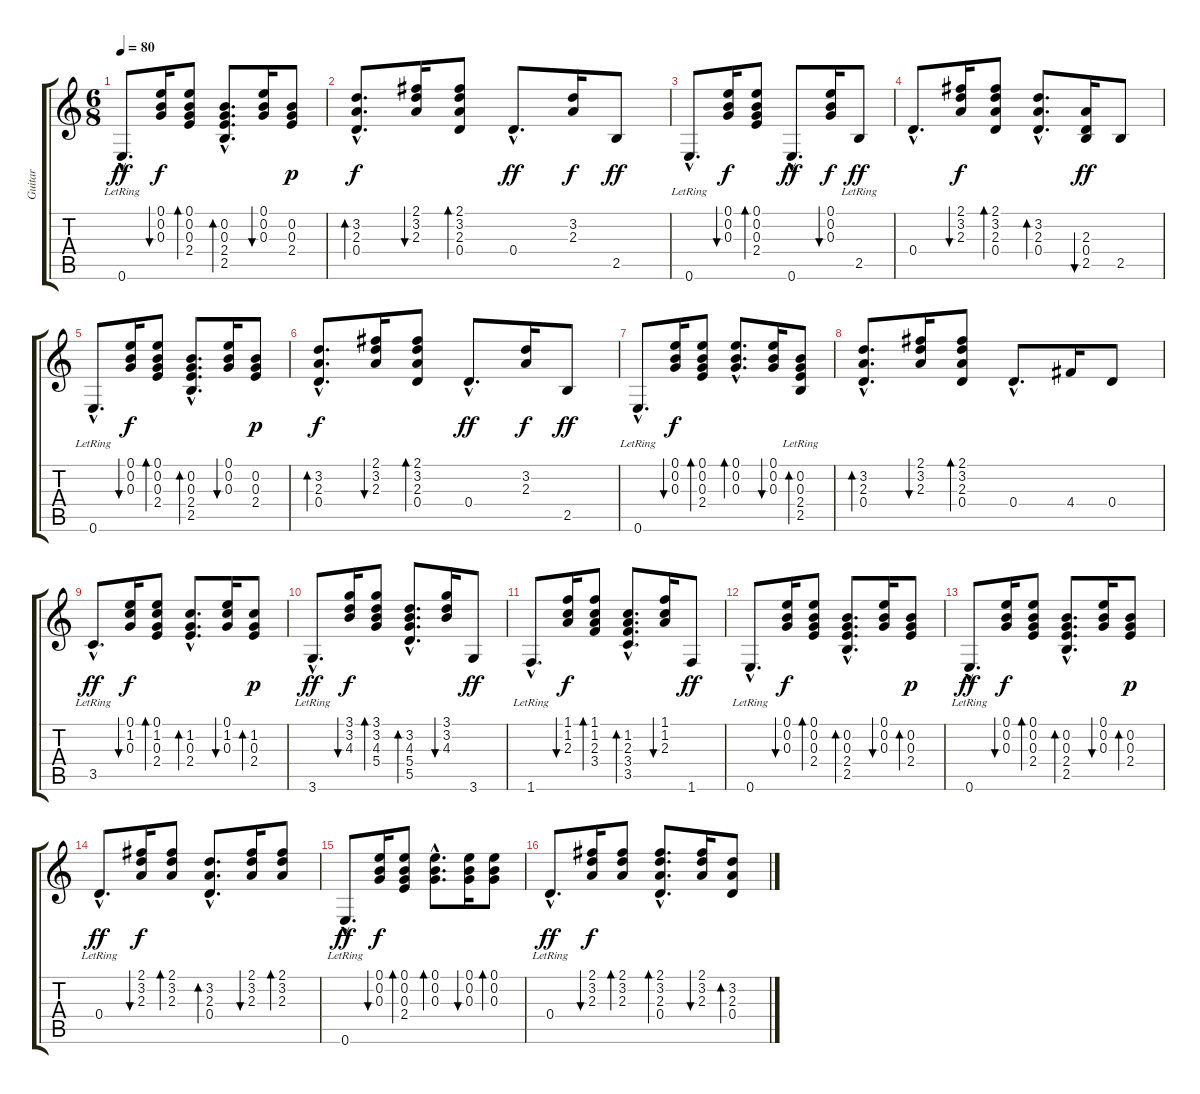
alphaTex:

\track ("Guitar" "Guitar") {instrument acousticguitarsteel}
\staff {score tabs}
\tuning (E4 B3 G3 D3 A2 E2) {hide}
\ts (6 8)
\tempo 80
\clef g2
\ks c
0.6{hac lr}.8{d dy ff instrument acousticguitarsteel} (0.1 0.2 0.3).16{bu 60 dy f} (0.1 0.2 0.3 2.4).8{bd 60} (0.2{hac} 0.3{hac} 2.4{hac} 2.5{hac}).8{d bd 60} (0.1 0.2 0.3).16{bu 60} (0.2 0.3 2.4).8{dy p} |
(3.2{hac} 2.3{hac} 0.4{hac}).8{d bd 60 dy f} (2.1 3.2 2.3).16{bu 60} (2.1 3.2 2.3 0.4).8{bd 60} 0.4{hac}.8{d dy ff} (3.2 2.3).16{dy f} 2.5.8{dy ff} |
0.6{hac lr}.8{d} (0.1 0.2 0.3).16{bu 60 dy f} (0.1 0.2 0.3 2.4).8{bd 60} 0.6{hac}.8{d dy ff} (0.1 0.2 0.3).16{bu 60 dy f} 2.5{lr}.8{dy ff} |
0.4{hac}.8{d} (2.1 3.2 2.3).16{bu 60 dy f} (2.1 3.2 2.3 0.4).8{bd 60} (3.2{hac} 2.3{hac} 0.4{hac}).8{d bd 60} (2.3 0.4 2.5).16{bu 60 dy ff} 2.5.8 |
0.6{hac lr}.8{d} (0.1 0.2 0.3).16{bu 60 dy f} (0.1 0.2 0.3 2.4).8{bd 60} (0.2{hac} 0.3{hac} 2.4{hac} 2.5{hac}).8{d bd 60} (0.1 0.2 0.3).16{bu 60} (0.2 0.3 2.4).8{dy p} |
(3.2{hac} 2.3{hac} 0.4{hac}).8{d bd 60 dy f} (2.1 3.2 2.3).16{bu 60} (2.1 3.2 2.3 0.4).8{bd 60} 0.4{hac}.8{d dy ff} (3.2 2.3).16{dy f} 2.5.8{dy ff} |
0.6{hac lr}.8{d} (0.1 0.2 0.3).16{bu 60 dy f} (0.1 0.2 0.3 2.4).8{bd 60} (0.1{hac} 0.2{hac} 0.3{hac}).8{d bd 60} (0.1 0.2 0.3).16{bu 60} (0.2 0.3 2.4 2.5{lr}).8{bd 60} |
(3.2{hac} 2.3{hac} 0.4{hac}).8{d bd 60} (2.1 3.2 2.3).16{bu 60} (2.1 3.2 2.3 0.4).8{bd 60} 0.4{hac}.8{d} 4.4.16 0.4.8 |
3.5{hac lr}.8{d dy ff} (0.1 1.2 0.3).16{bu 60 dy f} (0.1 1.2 0.3 2.4).8{bd 60} (1.2{hac} 0.3{hac} 2.4{hac}).8{d bd 60} (0.1 1.2 0.3).16{bu 60} (1.2 0.3 2.4).8{bd 60 dy p} |
3.6{hac lr}.8{d dy ff} (3.1 3.2 4.3).16{bu 60 dy f} (3.1 3.2 4.3 5.4).8{bd 60} (3.2{hac} 4.3{hac} 5.4{hac} 5.5{hac}).8{d bd 60} (3.1 3.2 4.3).16{bu 60} 3.6.8{dy ff} |
1.6{hac lr}.8{d} (1.1 1.2 2.3).16{bu 60 dy f} (1.1 1.2 2.3 3.4).8{bd 60} (1.2{hac} 2.3{hac} 3.4{hac} 3.5{hac}).8{d bd 60} (1.1 1.2 2.3).16{bu 60} 1.6.8{dy ff} |
0.6{hac lr}.8{d} (0.1 0.2 0.3).16{bu 60 dy f} (0.1 0.2 0.3 2.4).8{bd 60} (0.2{hac} 0.3{hac} 2.4{hac} 2.5{hac}).8{d bd 60} (0.1 0.2 0.3).16{bu 60} (0.2 0.3 2.4).8{bd 60 dy p} |
0.6{hac lr}.8{d dy ff} (0.1 0.2 0.3).16{bu 60 dy f} (0.1 0.2 0.3 2.4).8{bd 60} (0.2{hac} 0.3{hac} 2.4{hac} 2.5{hac}).8{d bd 60} (0.1 0.2 0.3).16{bu 60} (0.2 0.3 2.4).8{bd 60 dy p} |
0.4{hac lr}.8{d dy ff} (2.1 3.2 2.3).16{bu 60 dy f} (2.1 3.2 2.3).8{bd 60} (3.2{hac} 2.3{hac} 0.4{hac}).8{d bd 60} (2.1 3.2 2.3).16{bu 60} (2.1 3.2 2.3).8{bd 60} |
0.6{hac lr}.8{d dy ff} (0.1 0.2 0.3).16{bu 60 dy f} (0.1 0.2 0.3 2.4).8{bd 60} (0.1{hac} 0.2{hac} 0.3{hac}).8{d bd 60} (0.1 0.2 0.3).16{bu 60} (0.1 0.2 0.3).8{bd 60} |
0.4{hac lr}.8{d dy ff} (2.1 3.2 2.3).16{bu 60 dy f} (2.1 3.2 2.3).8{bd 60} (2.1{hac} 3.2{hac} 2.3{hac} 0.4{hac}).8{d bd 60} (2.1 3.2 2.3).16{bu 60} (3.2 2.3 0.4).8{bd 60}
